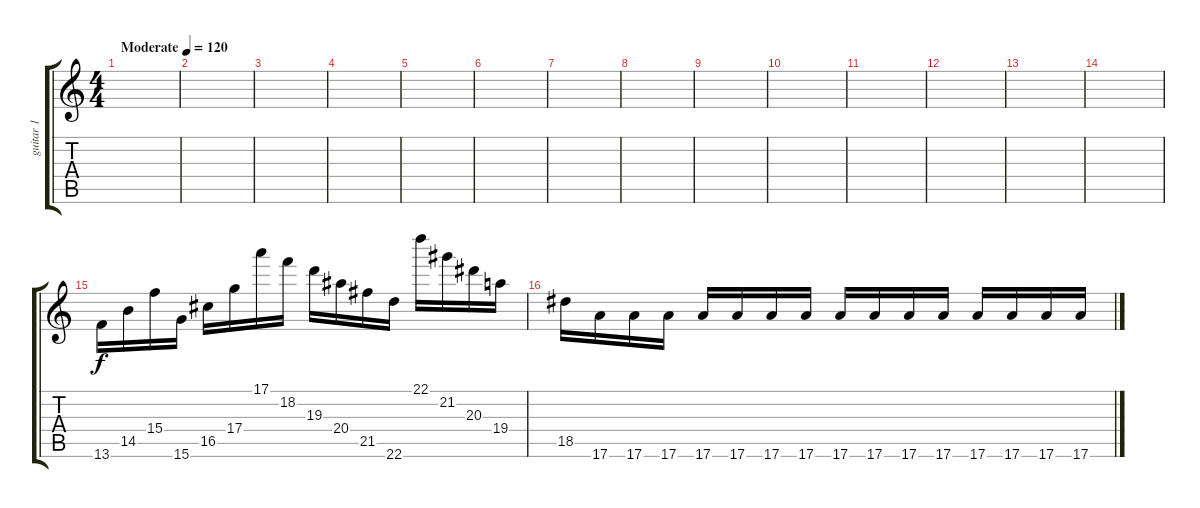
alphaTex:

\track ("guitar 1" "guitar 1") {instrument distortionguitar}
\staff {score tabs}
\tuning (E4 B3 G3 D3 A2 E2) {hide}
\ts (4 4)
\tempo (120 "Moderate")
\clef g2
\ks c
|
|
|
|
|
|
|
|
|
|
|
|
|
|
13.6.16 14.5.16 15.4.16 15.6.16 16.5.16 17.4.16 17.1.16 18.2.16 19.3.16 20.4.16 21.5.16 22.6.16 22.1.16 21.2.16 20.3.16 19.4.16 |
18.5.16 17.6.16 17.6.16 17.6.16 17.6.16 17.6.16 17.6.16 17.6.16 17.6.16 17.6.16 17.6.16 17.6.16 17.6.16 17.6.16 17.6.16 17.6.16
